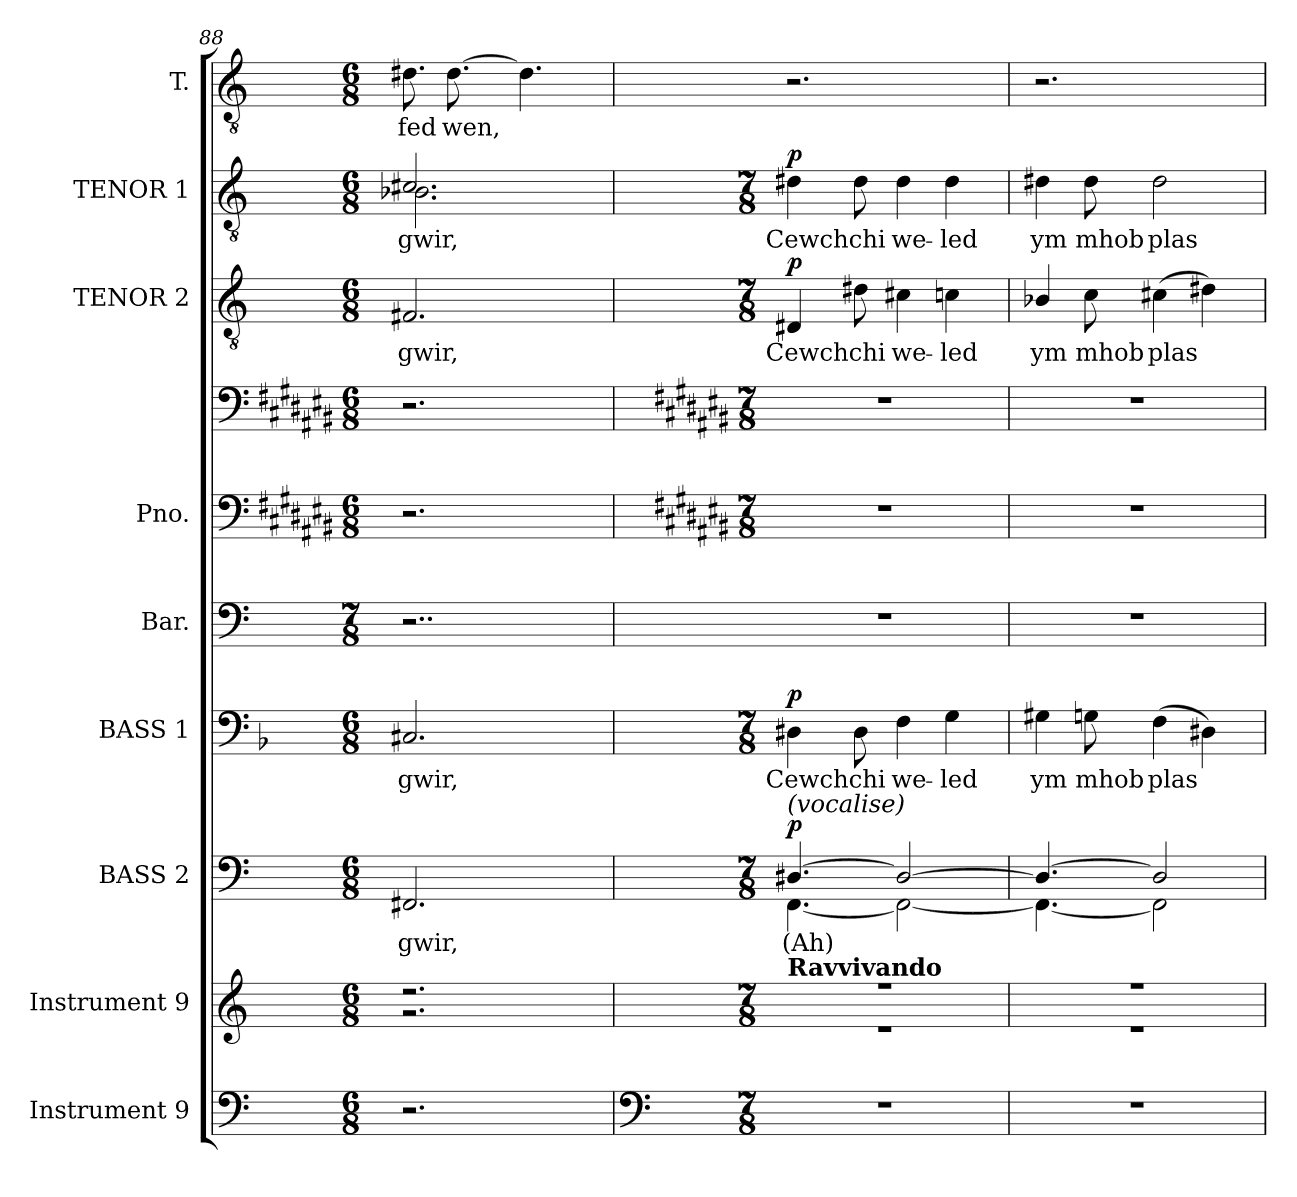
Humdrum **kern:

**kern	**kern	**kern	**text	**dynam	**kern	**text	**dynam	**kern	**kern	**kern	**kern	**text	**dynam	**kern	**text	**dynam	**kern	**text
*part9	*part8	*part7	*part7	*part7	*part6	*part6	*part6	*part5	*part4	*part4	*part3	*part3	*part3	*part2	*part2	*part2	*part1	*part1
*staff10	*staff9	*staff8	*staff8	*staff8	*staff7	*staff7	*staff7	*staff6	*staff5	*staff4	*staff3	*staff3	*staff3	*staff2	*staff2	*staff2	*staff1	*staff1
*I"Instrument 9	*I"Instrument 9	*I"BASS 2	*	*	*I"BASS 1	*	*	*I"Bar.	*I"Pno.	*	*I"TENOR 2	*	*	*I"TENOR 1	*	*	*I"T.	*
*	*	*I'B. 2	*	*	*I'B. 1	*	*	*I'Bar.	*	*	*I'T. 2	*	*	*I'T. 1	*	*	*	*
*clefF4	*clefG2	*clefF4	*	*	*clefF4	*	*	*clefF4	*clefF4	*clefF4	*clefGv2	*	*	*clefGv2	*	*	*clefGv2	*
*ITrd-3c-5	*ITrd-3c-5	*ITrd-3c-5	*	*	*ITrd-3c-5	*	*	*ITrd-3c-5	*ITrd-3c-5	*ITrd-3c-5	*ITrd-3c-5	*	*	*ITrd-3c-5	*	*	*ITrd-3c-5	*
*k[b-]	*k[b-]	*k[b-]	*	*	*k[b-e-]	*	*	*k[b-]	*k[f#c#g#d#a#e#]	*k[f#c#g#d#a#e#]	*k[b-]	*	*	*k[b-]	*	*	*k[b-]	*
*F:	*F:	*F:	*	*	*B-:	*	*	*F:	*F#:	*F#:	*F:	*	*	*F:	*	*	*F:	*
*M6/8	*M6/8	*M6/8	*	*	*M6/8	*	*	*M7/8	*M6/8	*M6/8	*M6/8	*	*	*M6/8	*	*	*M6/8	*
=88	=88	=88	=88	=88	=88	=88	=88	=88	=88	=88	=88	=88	=88	=88	=88	=88	=88	=88
*	*^	*	*	*	*	*	*	*	*	*	*	*	*	*	*	*	*	*
!	!	!	!	!LO:LY:b:cj	!	!	!LO:LY:b:cj	!	!	!	!	!	!LO:LY:b:cj	!	!	!LO:LY:b:cj	!	!	!LO:LY:b:cj
*	*	*	*	*	*	*	*	*	*	*	*	*	*	*	*^	*	*	*	*
2.r	2.r	2.r	2.BBn/	gwir,	.	2.F#X/	gwir,	.	2..r	2.r	2.r	2.Bn/	gwir,	.	2.f#X/	2.e-X\	gwir,	.	8.g#X\	fed
!	!	!	!	!	!	!	!	!	!	!	!	!	!	!	!	!	!	!	!	!LO:LY:b:cj
.	.	.	.	.	.	.	.	.	.	.	.	.	.	.	.	.	.	.	[>8.g#\	wen,
!	!	!	!	!	!	!	!	!	!	!	!	!	!	!	!	!	!	!	!	!LO:LY:b:cj
.	.	.	.	.	.	.	.	.	.	.	.	.	.	.	.	.	.	.	4.g#\]	.
8ryy	8ryy	8ryy	8ryy	.	.	8ryy	.	.	.	8ryy	8ryy	8ryy	.	.	8ryy	8ryy	.	.	8ryy	.
*	*	*	*	*	*	*	*	*	*	*	*	*	*	*	*v	*v	*	*	*	*
!!LO:LB:g=z
=89	=89	=89	=89	=89	=89	=89	=89	=89	=89	=89	=89	=89	=89	=89	=89	=89	=89	=89	=89
*clefF4	*	*	*	*	*	*	*	*	*	*	*	*	*	*	*	*	*	*	*
*	*	*	*	*	*	*k[b-]	*	*	*	*	*	*	*	*	*	*	*	*	*
*	*	*	*	*	*	*F:	*	*	*	*	*	*	*	*	*	*	*	*	*
*M7/8	*M7/8	*	*M7/8	*	*	*M7/8	*	*	*	*M7/8	*M7/8	*M7/8	*	*	*M7/8	*	*	*	*
*	*MM220	*	*	*	*	*	*	*	*	*	*	*	*	*	*MM220	*	*	*	*
*	*	*	*^	*	*	*	*	*	*	*	*	*	*	*	*^	*	*	*	*
!	!	!	!	!	!	!	!	!	!	!	!	!	!	!	!	!LO:TX:a:B:t=Ravvivando	!	!	!	!	!
!	!	!	!LO:TX:a:i:t=(vocalise)	!	!	!	!	!	!	!	!	!	!	!	!	!	!	!	!	!	!
!	!LO:TX:a:B:t=Ravvivando	!	!	!	!	!	!	!	!	!	!	!	!	!	!	!	!	!	!	!	!
!	!	!	!	!	!LO:LY:b:cj	!LO:DY:a	!	!LO:LY:b:cj	!LO:DY:a	!	!	!	!	!LO:LY:b:cj	!LO:DY:a	!	!	!LO:LY:b:cj	!LO:DY:a	!	!
*	*	*	*	*	*	*	*	*	*	*	*	*	*	*	*	*v	*v	*	*	*	*
2..r	2..r	2..r	[>4.G#X/	[<4.BB-\	(Ah)	p	4G#X\	Cewch	p	2..r	2..r	2..r	4G#X/	Cewch	p	4g#X\	Cewch	p	2.r	.
!	!	!	!	!	!	!	!	!LO:LY:b:cj	!	!	!	!	!	!LO:LY:b:cj	!	!	!LO:LY:b:cj	!	!	!
.	.	.	.	.	.	.	8G#\	chi	.	.	.	.	8g#X\	chi	.	8g#\	chi	.	.	.
!	!	!	!	!	!LO:LY:b:cj	!	!	!LO:LY:b:cj	!	!	!	!	!	!LO:LY:b:cj	!	!	!LO:LY:b:cj	!	!	!
.	.	.	2G#/_>	2BB-\_<	.	.	4B-\	we-	.	.	.	.	4f#X\	we-	.	4g#\	we-	.	.	.
!	!	!	!	!	!	!	!	!LO:LY:b:cj	!	!	!	!	!	!LO:LY:b:cj	!	!	!LO:LY:b:cj	!	!	!
.	.	.	.	.	.	.	4c\	-led	.	.	.	.	4f\	-led	.	4g#\	-led	.	.	.
.	.	.	.	.	.	.	.	.	.	.	.	.	.	.	.	.	.	.	8ryy	.
=90	=90	=90	=90	=90	=90	=90	=90	=90	=90	=90	=90	=90	=90	=90	=90	=90	=90	=90	=90	=90
!	!	!	!	!	!LO:LY:b:cj	!	!	!LO:LY:b:cj	!	!	!	!	!	!LO:LY:b:cj	!	!	!LO:LY:b:cj	!	!	!
2..r	2..r	2..r	4.G#/_>	4.BB-\_<	.	.	4c#X\	ym	.	2..r	2..r	2..r	4e-X/	ym	.	4g#X\	ym	.	2.r	.
!	!	!	!	!	!	!	!	!LO:LY:b:cj	!	!	!	!	!	!LO:LY:b:cj	!	!	!LO:LY:b:cj	!	!	!
.	.	.	.	.	.	.	8c\	mhob	.	.	.	.	8f\	mhob	.	8g#\	mhob	.	.	.
!	!	!	!	!	!LO:LY:b:cj	!	!	!LO:LY:b:cj	!	!	!	!	!	!LO:LY:b:cj	!	!	!LO:LY:b:cj	!	!	!
.	.	.	2G#/]	2BB-\]	.	.	(>4B-\	plas	.	.	.	.	(>4f#X\	plas	.	2g#\	plas	.	.	.
!	!	!	!	!	!	!	!	!LO:LY:b:cj	!	!	!	!	!	!LO:LY:b:cj	!	!	!	!	!	!
.	.	.	.	.	.	.	4G#X\)	.	.	.	.	.	4g#X\)	.	.	.	.	.	.	.
.	.	.	.	.	.	.	.	.	.	.	.	.	.	.	.	.	.	.	8ryy	.
*	*v	*v	*	*	*	*	*	*	*	*	*	*	*	*	*	*	*	*	*	*
*	*	*v	*v	*	*	*	*	*	*	*	*	*	*	*	*	*	*	*	*
=	=	=	=	=	=	=	=	=	=	=	=	=	=	=	=	=	=	=
*-	*-	*-	*-	*-	*-	*-	*-	*-	*-	*-	*-	*-	*-	*-	*-	*-	*-	*-
